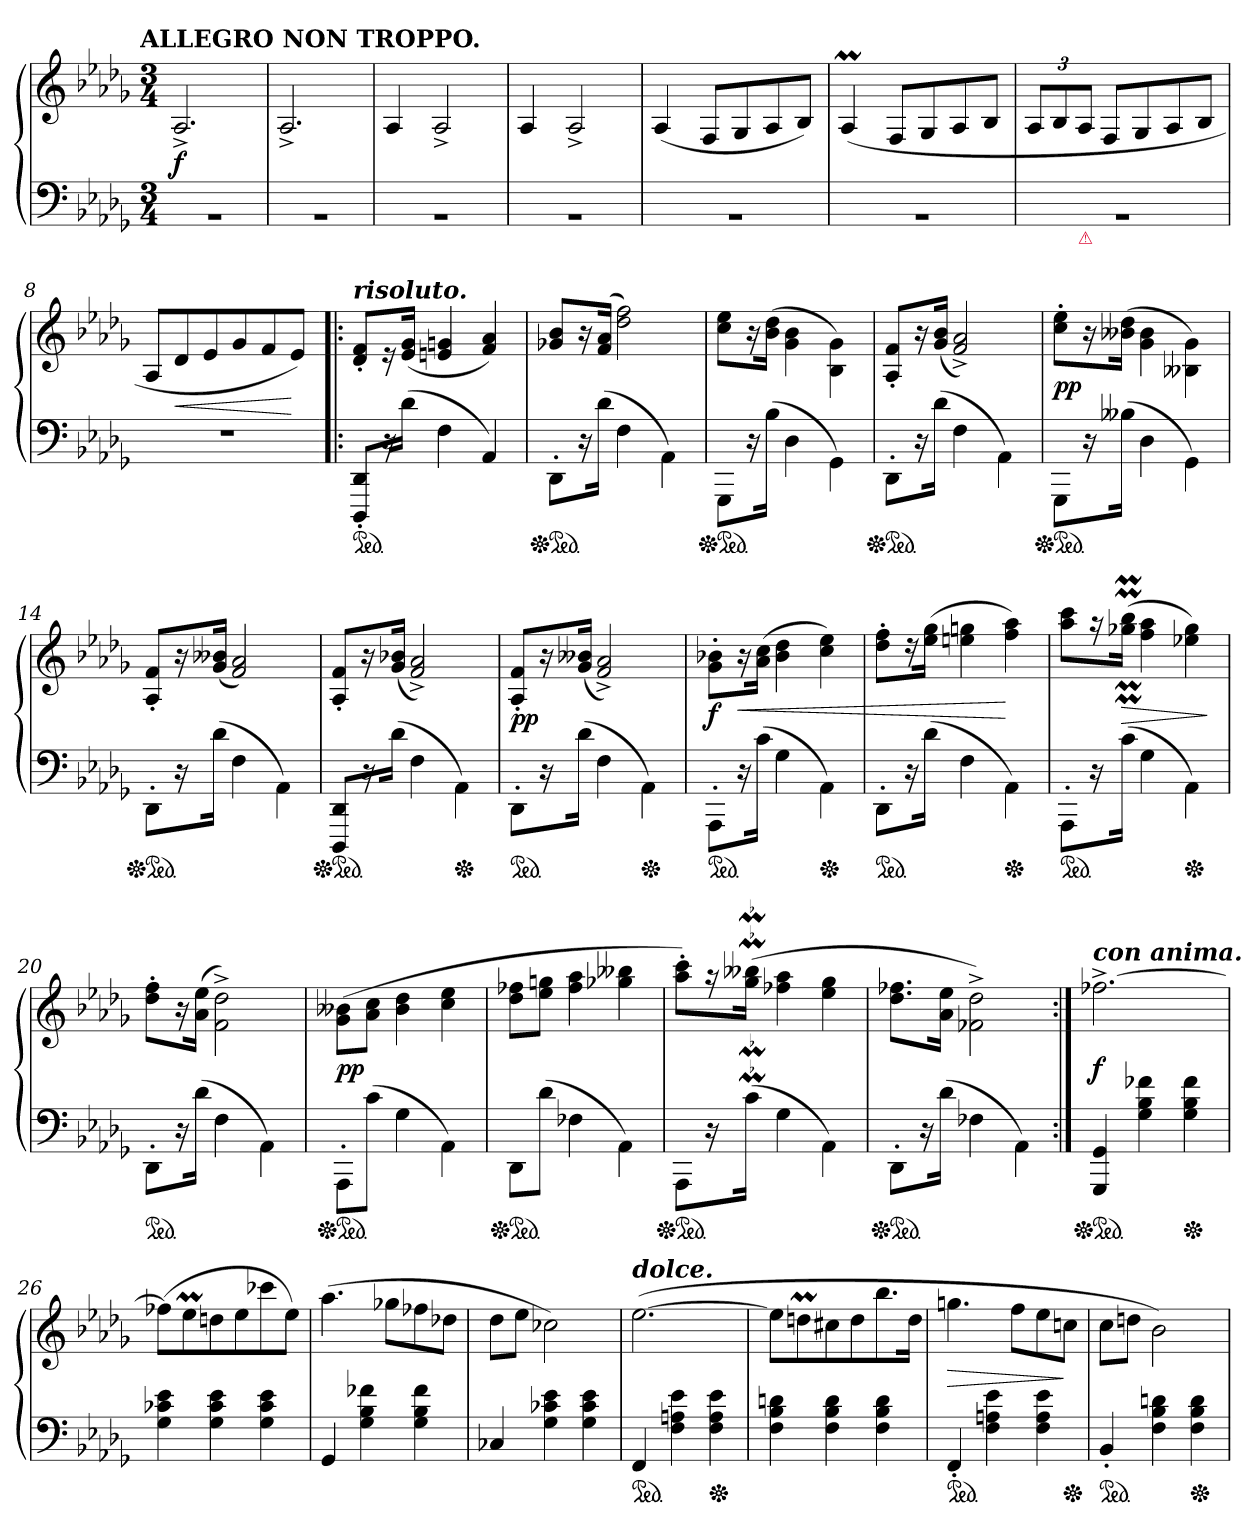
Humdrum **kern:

**kern	**kern	**dynam
*part1	*part1	*part1
*staff2	*staff1	*staff1/2
*clefF4	*clefG2	*
*k[b-e-a-d-g-]	*k[b-e-a-d-g-]	*
*D-:	*D-:	*
!!LO:TX:omd:t=ALLEGRO NON TROPPO.
*M3/4	*M3/4	*
*MM132	*MM132	*
=1	=1	=1
2.rBB	2.A-^>/	f
=2	=2	=2
2.rBB	2.A-^>/	.
=3	=3	=3
2.rBB	4A-/	.
.	2A-^>/	.
=4	=4	=4
2.rBB	4A-/	.
.	2A-^>/	.
=5	=5	=5
2.rBB	(>4A-/	.
.	8F/L	.
.	8G-/	.
.	8A-/	.
.	8B-/J)	.
=6	=6	=6
2.rBB	(>4A-M/	.
.	8F/L	.
.	8G-/	.
.	8A-/	.
.	8B-J	.
=7	=7	=7
*^	*	*
2.rBB	6ryy	12A-/L	.
.	.	12B-/	.
!	!LO:TX:b:color=crimson:t=⚠	!	!
.	3..ryy	12A-/J	.
.	.	8F/L	.
.	.	8G-/	.
.	.	8A-/	.
.	.	8B-/J	.
*v	*v	*	*
=8	=8	=8
2.r	8A-/L	.
.	8d-	<
.	8e-	.
.	8g-	.
.	8f	.
.	8e-J)	[
=9!|:	=9!|:	=9!|:
!	!LO:TX:a:Bi:t=risoluto.	!
!LO:TX:b:color=crimson:t=⚠	!	!
*ped	*	*
8DDD-'</ 8DD-'</L	8d-'/ 8f'/L	.
16r	16r	.
(>16d-\Jk	(<16e-/ 16g-/Jk	.
4F	4en 4gn	.
4AA-)	4f 4a-)	.
=10	=10	=10
*Xped	*	*
*ped	*	*
8DD-'L	8g-X/ 8b-/L	.
16r	16r	.
(>16d-Jk	(>16f 16a-Jk	.
4F	2dd- 2ff)	.
4AA-\)	.	.
=11	=11	=11
*Xped	*	*
*ped	*	*
8GGG-\L	8cc 8ee-L	.
16r	16r	.
(>16B-Jk	(>16b- 16dd-Jk	.
4D-	4g-\ 4b-\	.
4GG-\)	4B-\ 4g-\)	.
=12	=12	=12
*Xped	*	*
*ped	*	*
8DD-'L	8A-'/ 8f'/L	.
16r	16r	.
(>16d-Jk	(<16g- 16b-Jk	.
4F	2f^> 2a-^>)	.
4AA-\)	.	.
=13	=13	=13
!LO:TX:b:color=crimson:t=⚠	!	!
*Xped	*	*
*ped	*	*
8GGG-\L	8cc' 8ee-'L	pp
16r	16r	.
(>16B--XJk	(>16b--X 16dd-Jk	.
4D-	4g-\ 4b--\	.
4GG-\)	4B--X\ 4g-\)	.
=14	=14	=14
*Xped	*	*
*ped	*	*
8DD-'L	8A-'/ 8f'/L	.
16r	16r	.
(>16d-Jk	(<16g- 16b--XJk	.
4F	2f 2a-)	.
4AA-\)	.	.
=15	=15	=15
*Xped	*	*
*ped	*	*
8DDD-/ 8DD-/L	8A-'/ 8f'/L	.
16r	16r	.
(>16d-\Jk	(<16g- 16b-XJk	.
4F	2f^>/ 2a-^>/)	.
*Xped	*	*
4AA-\)	.	.
=16	=16	=16
*ped	*	*
8DD-'L	8A-'/ 8f'/L	pp
16r	16r	.
(>16d-Jk	(<16g- 16b--XJk	.
4F	2f^> 2a-^>)	.
*Xped	*	*
4AA-\)	.	.
=17	=17	=17
*ped	*	*
8AAA-'\L	8g-'\ 8b-X'\L	f
16r	16r	<
(>16cJk	(>16a- 16ccJk	.
4G-	4b- 4dd-	.
*Xped	*	*
4AA-\)	4cc 4ee-)	.
=18	=18	=18
*ped	*	*
8DD-'L	8dd-' 8ff'L	.
16r	16r	.
(>16d-Jk	(>16ee- 16gg-Jk	.
4F	4een 4ggn	.
*Xped	*	*
4AA-\)	4ff 4aa-)	[
=19	=19	=19
!LO:TX:b:color=crimson:t=⚠	!	!
*ped	*	*
8AAA-'\L	8aa- 8cccL	.
16r	16r	.
(>16cJk	(>16gg-XM 16bb-MJk	>
4G-	4ff 4aa-	.
*Xped	*	*
4AA-\)	4ee-X 4gg-)	.
.	.	]
=20	=20	=20
*ped	*	*
8DD-'L	8dd-' 8ff'L	.
16r	16r	.
(>16d-Jk	(>16a- 16ee-Jk	.
4F	2f^\ 2dd-^\)	.
4AA-\)	.	.
=21	=21	=21
*Xped	*	*
*ped	*	*
8AAA-'\L	(>8g-\ 8b--X\L	pp
(>8cJ	8a- 8ccJ	.
4G-	4b-- 4dd-	.
4AA-\)	4cc 4ee-	.
=22	=22	=22
*Xped	*	*
*ped	*	*
8DD-L	8dd- 8ff-XL	.
(>8d-J	8ee- 8ggnJ	.
4F-X	4ff- 4aa-	.
4AA-\)	4gg-X 4bb--X	.
=23	=23	=23
*Xped	*	*
*ped	*	*
8AAA-\L	8aa-' 8ccc'L)	.
16r	16r	.
!	!LO:MOR:acc=-	!
(>16cJk	(>16gg-M 16bb--XMJk	.
4G-	4ff-X 4aa-	.
4AA-\)	4ee- 4gg-	.
=24	=24	=24
*Xped	*	*
*ped	*	*
8DD-'L	8.dd- 8.ff-XL	.
16r	.	.
(>16d-Jk	16a- 16ee-Jk	.
4F-X	2f-X^\ 2dd-^\)	.
4AA-\)	.	.
=25:|!	=25:|!	=25:|!
!	!LO:TX:a:Bi:t=con anima.	!
!LO:TX:b:color=crimson:t=⚠	!	!
*Xped	*	*
*ped	*	*
4GGG- 4GG-	[2.ff-X^	f
4G- 4B- 4f-X	.	.
*Xped	*	*
4G- 4B- 4f-	.	.
=26	=26	=26
4G- 4c-X 4e-	(>8ff-XL]	.
.	8ee-m	.
4G- 4c- 4e-	8ddn	.
.	8ee-	.
4G- 4c- 4e-	8ccc-X	.
.	8ee-J)	.
=27	=27	=27
4GG-	(>4.aa-	.
4G- 4B- 4f-X	.	.
.	8gg-XL	.
4G- 4B- 4f-	8ff-X	.
.	8dd-XJ	.
=28	=28	=28
4C-X	8dd-L	.
.	8ee-J	.
4G- 4c-X 4e-	2cc-X)	.
4G- 4c- 4e-	.	.
=29	=29	=29
!	!LO:TX:a:Bi:t=dolce.	!
*ped	*	*
4FF	(>[2.ee-	.
4F 4An 4e-	.	.
*Xped	*	*
4F 4A 4e-	.	.
=30	=30	=30
4F 4B- 4dn	8ee-L]	.
.	8ddnm	.
4F 4B- 4d	8cc#X	.
.	8dd	.
4F 4B- 4d	8.bb-	.
.	16ddJk	.
=31	=31	=31
*ped	*	*
4FF'	4.ggn	>
4F 4An 4e-	.	.
.	8ffL	.
4F 4A 4e-	8ee-	.
*Xped	*	*
.	8ccnJ	]
=32	=32	=32
*ped	*	*
4BB-'	8ccL	.
.	8ddnJ	.
4F 4B- 4dn	2b-)	.
*Xped	*	*
4F 4B- 4d	.	.
=	=	=
*-	*-	*-
